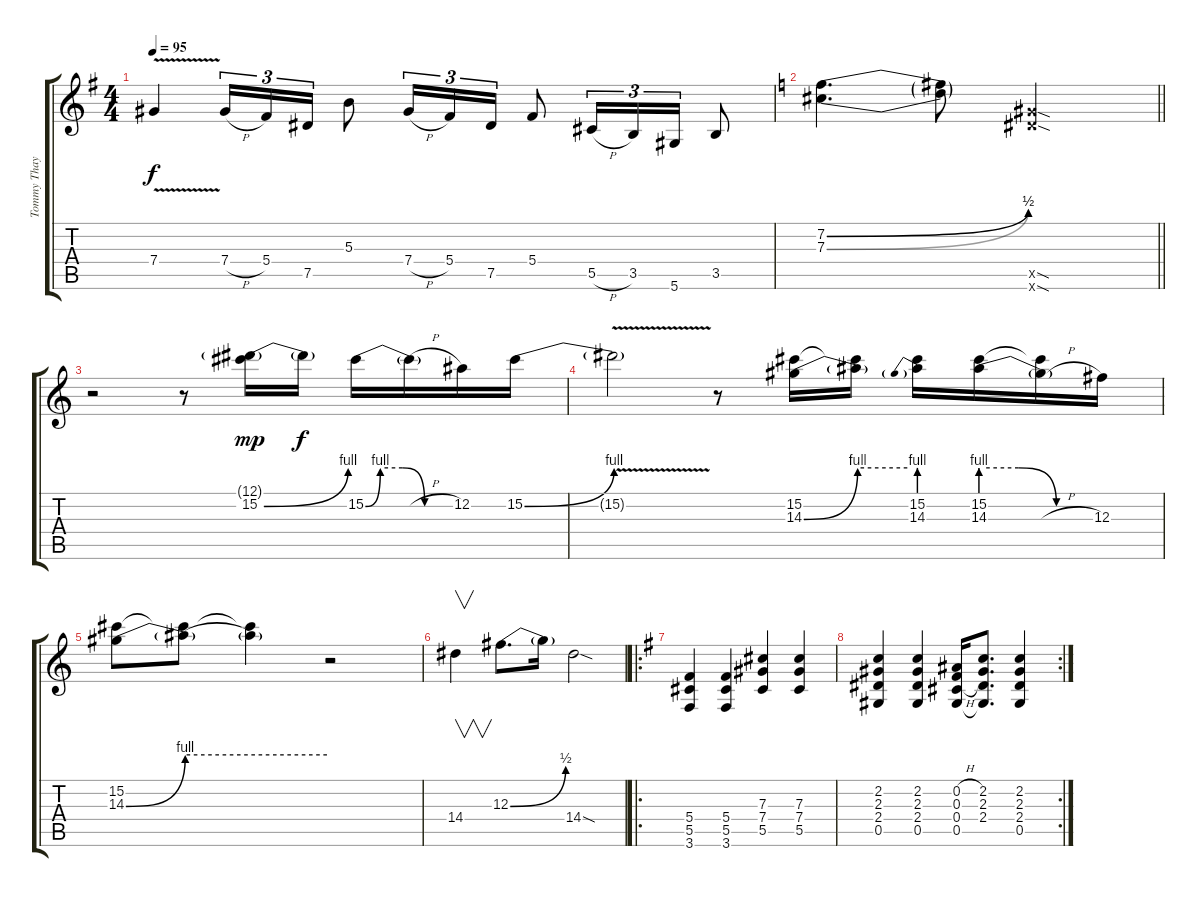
\track ("Tommy Thayer" "Tommy Thay") {instrument overdrivenguitar}
\staff {score tabs}
\tuning (Eb4 Bb3 Gb3 Db3 Ab2 Eb2) {hide}
\ts (4 4)
\tempo 95
\clef g2
\ks eminor
7.4{v}.4{dy f} 7.4{h}.16{tu (3 2)} 5.4.16{tu (3 2)} 7.5.16{tu (3 2)} 5.3.8 7.4{h}.16{tu (3 2)} 5.4.16{tu (3 2)} 7.5.16{tu (3 2)} 5.4.8 5.5{h}.16{tu (3 2)} 3.5.16{tu (3 2)} 5.6.16{tu (3 2)} 3.5.8 |
\barLineRight lightlight
\ks c
(7.2{be (bend 0 0 60 2)} 7.3{be (bend 0 0 60 2)}).4{d} (7.2{t} 7.3{t}).8 (12.5{sod x} 12.6{sod x}).2 |
r.2 r.8 (12.1{g} 15.2{be (bend 0 0 60 4)}).16{dy mp} 15.2{t}.16{dy f} 15.2{be (custom 0 0 10 4 25 4 40 0 60 0)}.16 15.2{h t}.16 12.2.16 15.2{be (bend 0 0 60 4)}.16 |
15.2{v t}.2 r.8 (15.2 14.3{be (bend 0 0 60 4)}).16 (15.2{t} 14.3{be (hold 0 4 60 4) t}).16 (15.2 14.3{be (prebend 0 4 60 4)}).16 (15.2 14.3{be (custom 0 4 20 4 40 0 60 0)}).16 (15.2{t} 14.3{h t}).16 12.3.16 |
(15.2 14.3{be (bend 0 0 60 4)}).8 (15.2{t} 14.3{be (hold 0 4 60 4) t}).8 (15.2{t} 14.3{t}).4 r.2 |
14.4.4{v} 12.3{be (bend 0 0 60 2)}.8{d} 12.3{t}.16 14.4{sod}.2 |
\ro
\ks eminor
(5.4 5.5 3.6).4 (5.4 5.5 3.6).4 (7.3 7.4 5.5).4 (7.3 7.4 5.5).4 |
\rc 2
(2.2 2.3 2.4 0.5).4 (2.2 2.3 2.4 0.5).4 (0.2{h} 0.3{h} 0.4{h} 0.5).16 (2.2 2.3 2.4 0.5{t}).8{d} (2.2 2.3 2.4 0.5).4
